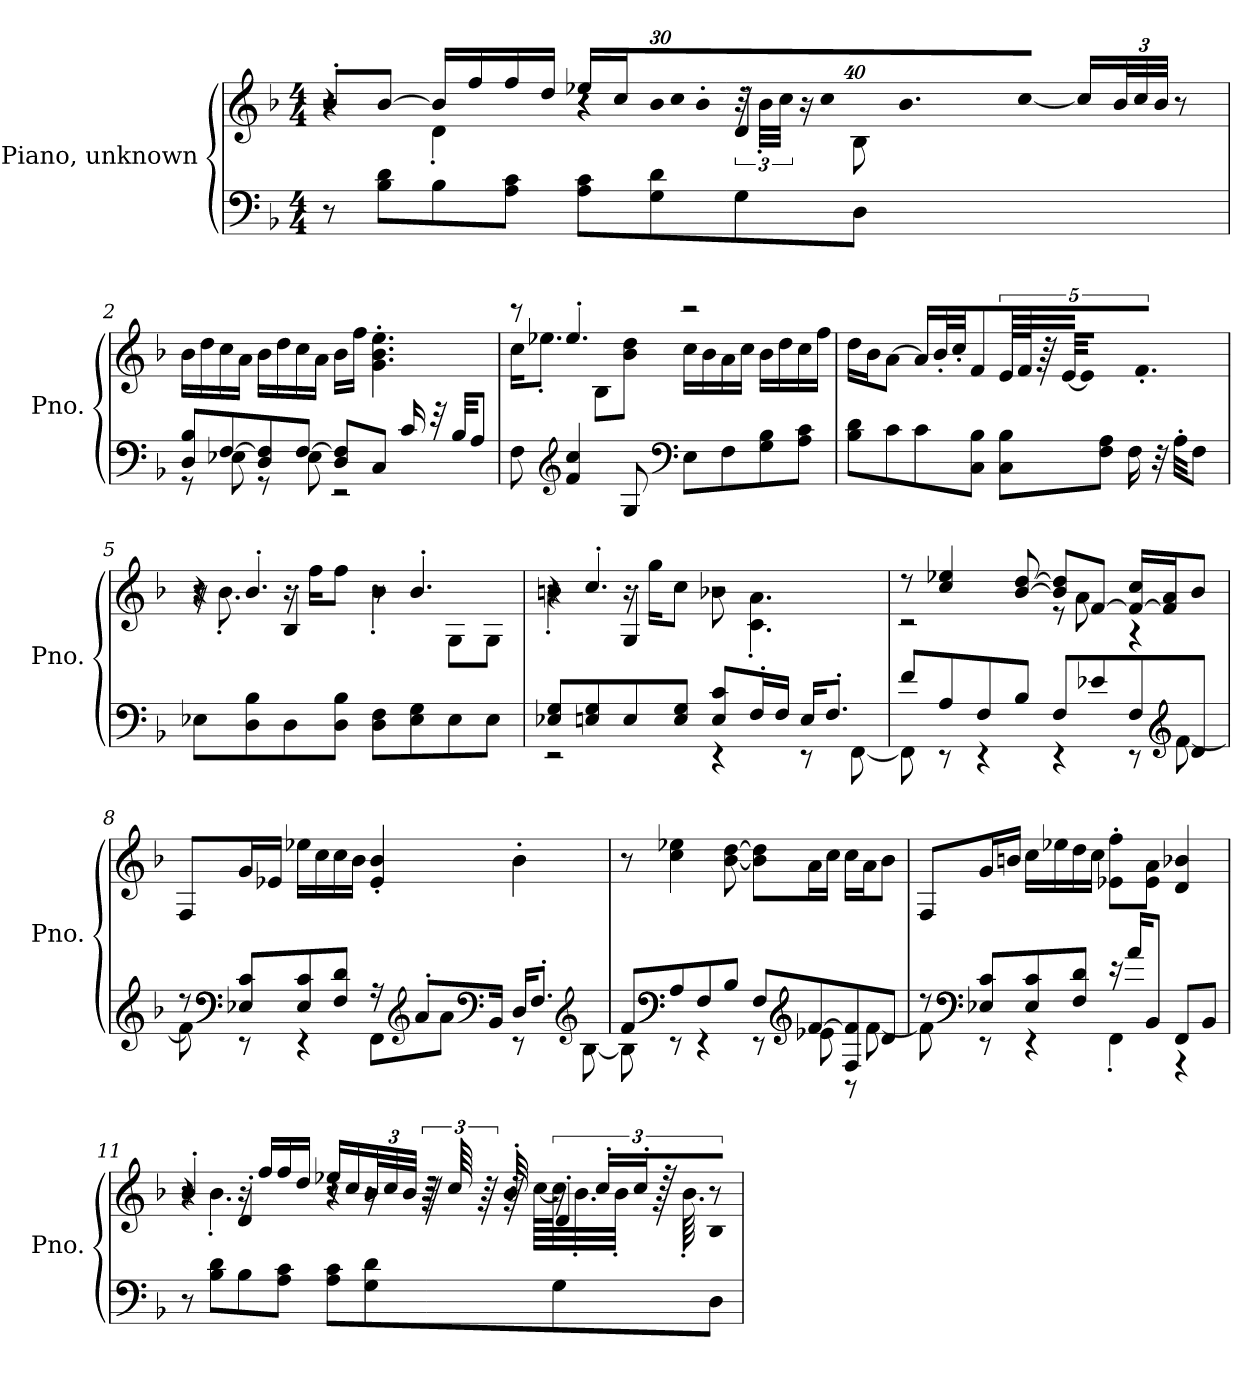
**kern	**kern
*part1	*part1
*staff2	*staff1
*I"Piano, unknown	*
*I'Pno.	*
*clefF4	*clefG2
*k[b-]	*k[b-]
*M4/4	*M4/4
*MM120	*MM120
=1	=1
*	*^
*	*	*^
8r	8b-'/L	4r	2r
8B-\ 8d\L	[8b-/J	.	.
8B-\	16b-/LL]	4d'\	.
.	16ff/	.	.
8A\ 8c\J	16ff/	.	.
.	16dd/JJ	.	.
8A\ 8c\L	16ee-X/LL	4r	4r
.	16cc/	.	.
*	*Xbrackettup	*	*
!	!LO:N:vis=64	!	!
8G\ 8d\	960%17b-/KL	.	.
!	!LO:N:vis=32	!	!
.	640%23cc/	.	.
!	!LO:N:vis=64	!	!
.	960%17b-'/L	.	.
!	!LO:N:vis=64	!	!
.	960%17cc/	.	.
!	!LO:N:vis=64.	!	!
.	640%17b-/	.	.
.	1920ryy	.	.
!	!LO:N:vis=256	!	!
.	[1920%17cc/JJJJk	.	.
*	*	*brackettup	*
8G\	16cc/LL]	48r	4d'/
.	.	48b-'\LLL	.
.	.	48cc\JJJ	.
*	*Xbrackettup	*	*
.	48b-/L	16r	.
.	48cc/	.	.
.	48b-/JJJ	.	.
8D\J	8r	8B-\	.
*	*v	*v	*v
=2	=2
*^	*
8D/ 8B-/L	8r	16b-\LL
.	.	16dd\
[8F/	8E-X\	16cc\
.	.	16a\JJ
8D/ 8F/]	8r	16b-\LL
.	.	16dd\
[8F/J	8E-\	16cc\
.	.	16a\JJ
8D/ 8F/]L	2r	16b-\LL
.	.	16ff\JJ
8C/J	.	4.g\' 4.b-\' 4.ee\'
16c/	.	.
32r	.	.
32B-/KKL	.	.
8A/J	.	.
*v	*v	*
!!LO:LB:g=z
=3	=3
*	*^
8F\	8r	16cc\KL
.	.	8.ee-X'\J
*clefG2	*	*
4f/ 4cc/	4.ee-'/	.
.	.	8B-\L
8G/	.	8b-\ 8dd\J
*clefF4	*	*
8E\L	2r	16cc\LL
.	.	16b-\
8F\	.	16a\
.	.	16cc\JJ
8G\ 8B-\	.	16b-\LL
.	.	16dd\
8A\ 8c\J	.	16cc\
.	.	16ff\JJ
*	*v	*v
=4	=4
8B-\ 8d\L	16dd\LL
.	16b-\J
8c\	[8a\J
8c\	16a/LL]
.	32b-'/L
.	32cc'/JJ
8C\ 8B-\J	8f/
*	*brackettup
8C\ 8B-\L	80e/LLL
.	80f/JJJJ
.	80r
.	[40e/KLL
.	16e/JJ]
8F\ 8A\J	4.f'/
16F\	.
32r	.
32A'\KKL	.
8F\J	.
!!LO:LB:g=z
=5	=5
*	*^
*	*	*^
8E-X\L	8r	16r	4r
.	.	8.b-'\	.
8D\ 8B-\	4.b-'/	.	.
8D\	.	16r	4B-'/
.	.	16ff\KL	.
8D\ 8B-\J	.	8ff\J	.
8D\ 8F\L	8r	4b-'\	2r
8E-\ 8G\	4.b-'/	.	.
8E-\	.	8G\L	.
8E-\J	.	8G\J	.
=6	=6	=6	=6
*^	*	*	*
8E-X/ 8G/L	2r	8r	4bn'\	4r
8En/ 8G/	.	4.cc'/	.	.
8E/	.	.	16r	4G'/
.	.	.	16gg\KL	.
8E/ 8G/J	.	.	8cc\J	.
8E/ 8c/L	4r	2r	8b-X\	2r
16F'/L	.	.	4.c\' 4.a\'	.
16F/JJ	.	.	.	.
16E/KL	8r	.	.	.
8.F'/J	.	.	.	.
.	[8FF\	.	.	.
*	*	*	*v	*v
=7	=7	=7	=7
8f/L	8FF\]	8r	2r
8A/	8r	4cc/ 4ee-X/	.
8F/	4r	.	.
8B-/J	.	[8b-/ [8dd/	.
8F/L	4r	8b-/] 8dd/]L	8r
8e-X/	.	[8f/J	8a\
8F/	8r	16f/_ 16cc/LL	4r
.	.	16f/] 16a/J	.
*clefG2	*	*	*
8d/J	[8f\	8b-/J	.
*	*	*v	*v
!!LO:LB:g=z
=8	=8	=8
8r	8f\]	8F/L
*clefF4	*	*
8E-X/ 8c/L	8r	16g/L
.	.	16e-X/JJ
8E-/ 8c/	4r	16ee-X\LL
.	.	16cc\
8F/ 8d/J	.	16cc\
.	.	16b-\JJ
16r	8FF\L	4e-/' 4b-/'
*clefG2	*	*
8a'/L	.	.
.	8a\J	.
*clefF4	*	*
16BB-/Jk	.	.
16D/KL	8r	4b-'\
8.F'/J	.	.
*clefG2	*	*
.	[8B-\	.
=9	=9	=9
8f/L	8B-\]	8r
*clefF4	*	*
8A/	8r	4cc\ 4ee-X\
8F/	4r	.
8B-/J	.	[8b-\ [8dd\
8F/L	8r	8b-\] 8dd\]L
*clefG2	*	*
[8f/	8e-X\	16a\L
.	.	16cc\JJ
8F/ 8f/]	8r	16cc\LL
.	.	16a\J
8d/J	[8f\	8b-\J
!!LO:LB:g=z
=10	=10	=10
8r	8f\]	8F/L
*clefF4	*	*
8E-X/ 8c/L	8r	16g/L
.	.	16bn/JJ
8E-/ 8c/	4r	16cc\LL
.	.	16ee-X\
8F/ 8d/J	.	16dd\
.	.	16cc\JJ
16r	4FF'\	8e-X\' 8ff\'L
16a/KL	.	.
8BB-/J	.	8e-\ 8a\J
8FF/L	4r	4d/ 4b-X/
8BB-/J	.	.
*v	*v	*
=11	=11
*	*^
*	*	*^
8r	4b-'/	8r	4r
8B-\ 8d\L	.	4.b-'\	.
8B-\	16r	.	4d'/
.	16ff/LL	.	.
8A\ 8c\J	16ff/	.	.
.	16dd/JJ	.	.
8A\ 8c\L	16ee-X/LL	8r	4r
.	16cc/	.	.
*	*Xbrackettup	*	*
8G\ 8d\	48b-/L	16r	.
.	48cc/	.	.
.	48b-/JJJ	.	.
*	*brackettup	*	*
.	96r	32r	.
.	96cc/	.	.
.	96r	.	.
.	32b-'/	64r	.
.	.	[64cc\LLLL	.
8G\	24r	64cc\J]	4d'/
.	.	32.b-'\	.
.	24cc'/LL	.	.
.	.	32b-'\JJJ	.
.	24cc'/J	.	.
.	.	128r	.
.	.	64.b-'\	.
8D\J	8B-/J	8r	.
*	*v	*v	*v
=	=
*-	*-
